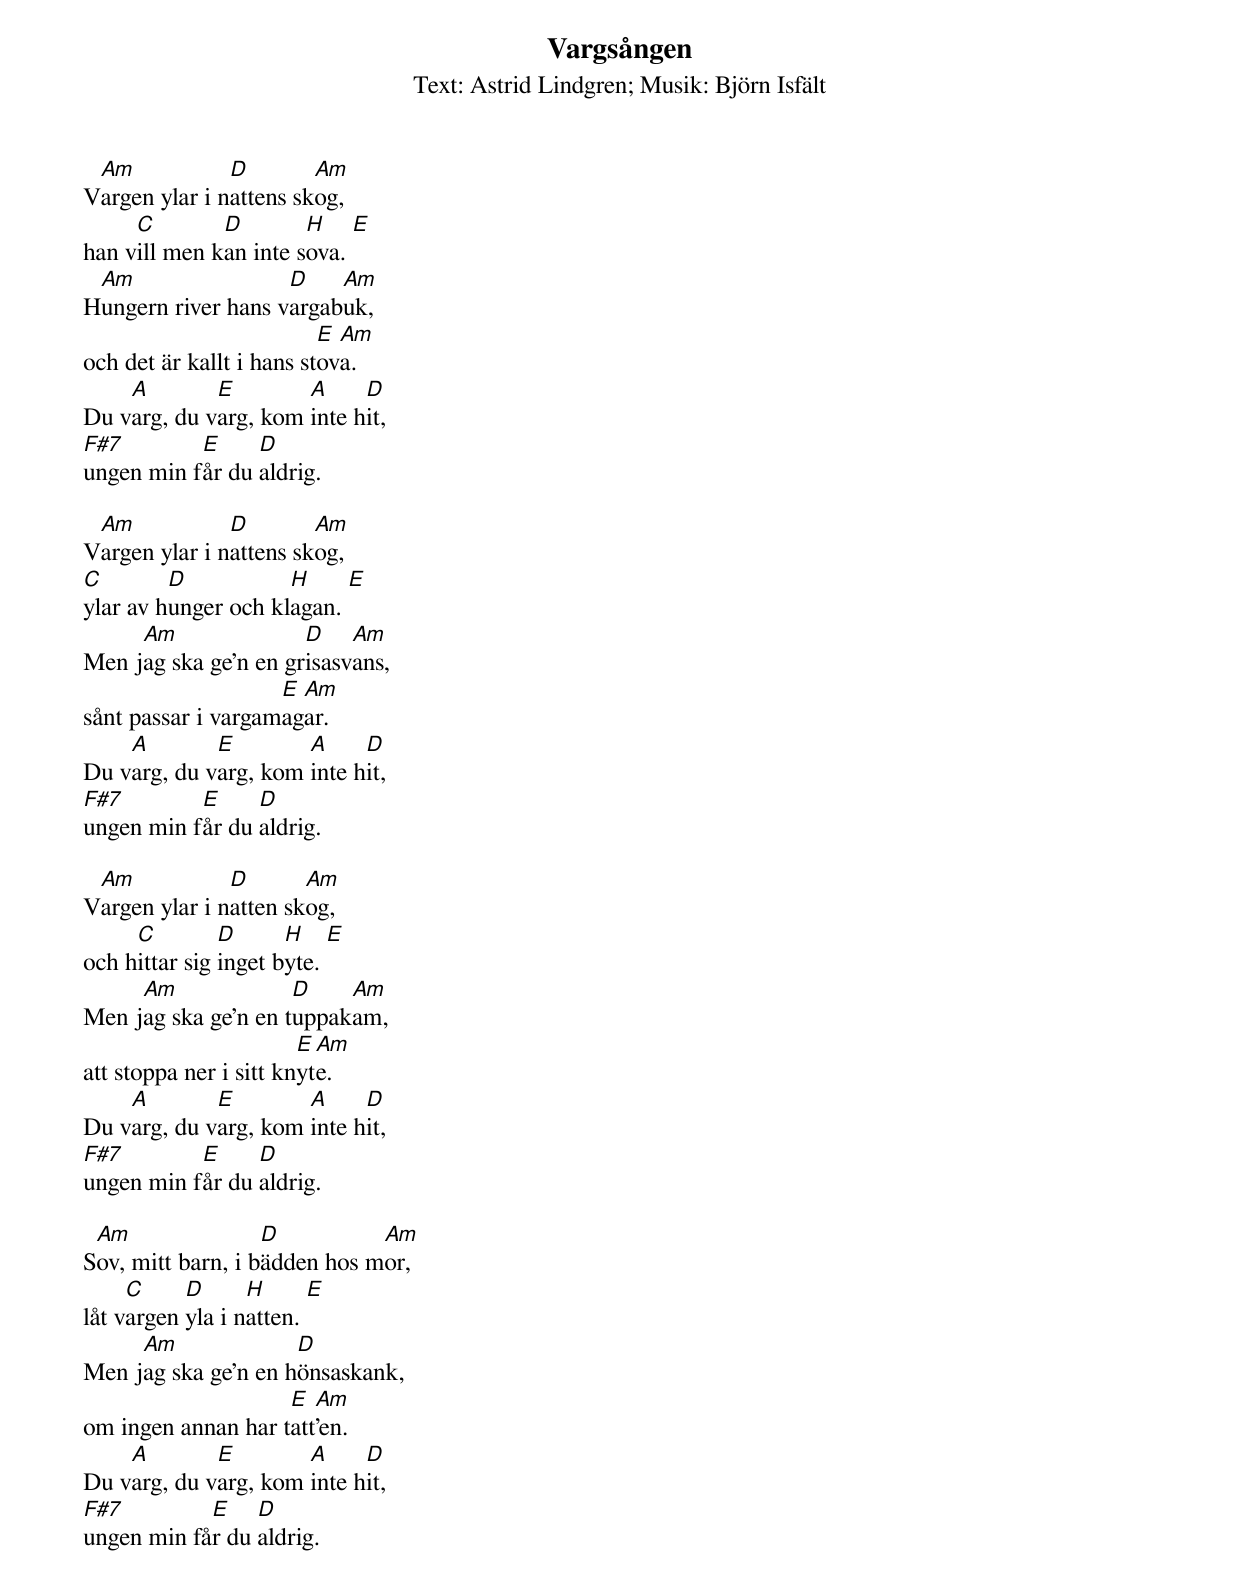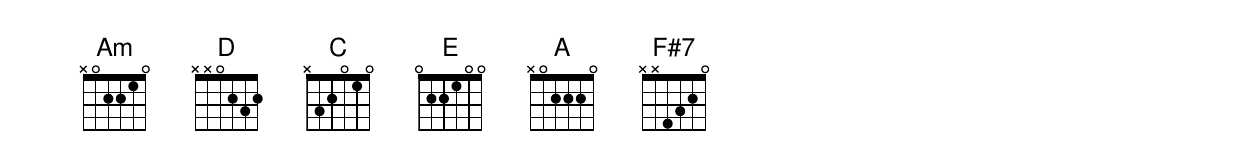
{t:Vargsången}
{st:Text: Astrid Lindgren}
{st:Musik: Björn Isfält}
{define H 1 1 3 3 3 1 1}
V[Am]argen ylar i n[D]attens sk[Am]og,
han v[C]ill men k[D]an inte s[H]ova. [E]
H[Am]ungern river hans v[D]argab[Am]uk,
och det är kallt i hans st[E]ov[Am]a.
Du v[A]arg, du v[E]arg, kom [A]inte h[D]it,
[F#7]ungen min f[E]år du [D]aldrig.

V[Am]argen ylar i n[D]attens sk[Am]og,
[C]ylar av h[D]unger och kl[H]agan. [E]
Men j[Am]ag ska ge'n en gr[D]isasv[Am]ans,
sånt passar i vargam[E]ag[Am]ar.
Du v[A]arg, du v[E]arg, kom [A]inte h[D]it,
[F#7]ungen min f[E]år du [D]aldrig.

V[Am]argen ylar i n[D]atten sk[Am]og,
och h[C]ittar sig [D]inget b[H]yte. [E]
Men j[Am]ag ska ge'n en t[D]uppak[Am]am,
att stoppa ner i sitt kn[E]yt[Am]e.
Du v[A]arg, du v[E]arg, kom [A]inte h[D]it,
[F#7]ungen min f[E]år du [D]aldrig.

S[Am]ov, mitt barn, i b[D]ädden hos m[Am]or,
låt v[C]argen [D]yla i n[H]atten. [E]
Men j[Am]ag ska ge'n en h[D]önsaskank,
om ingen annan har t[E]att[Am]'en.
Du v[A]arg, du v[E]arg, kom [A]inte h[D]it,
[F#7]ungen min få[E]r du [D]aldrig.
